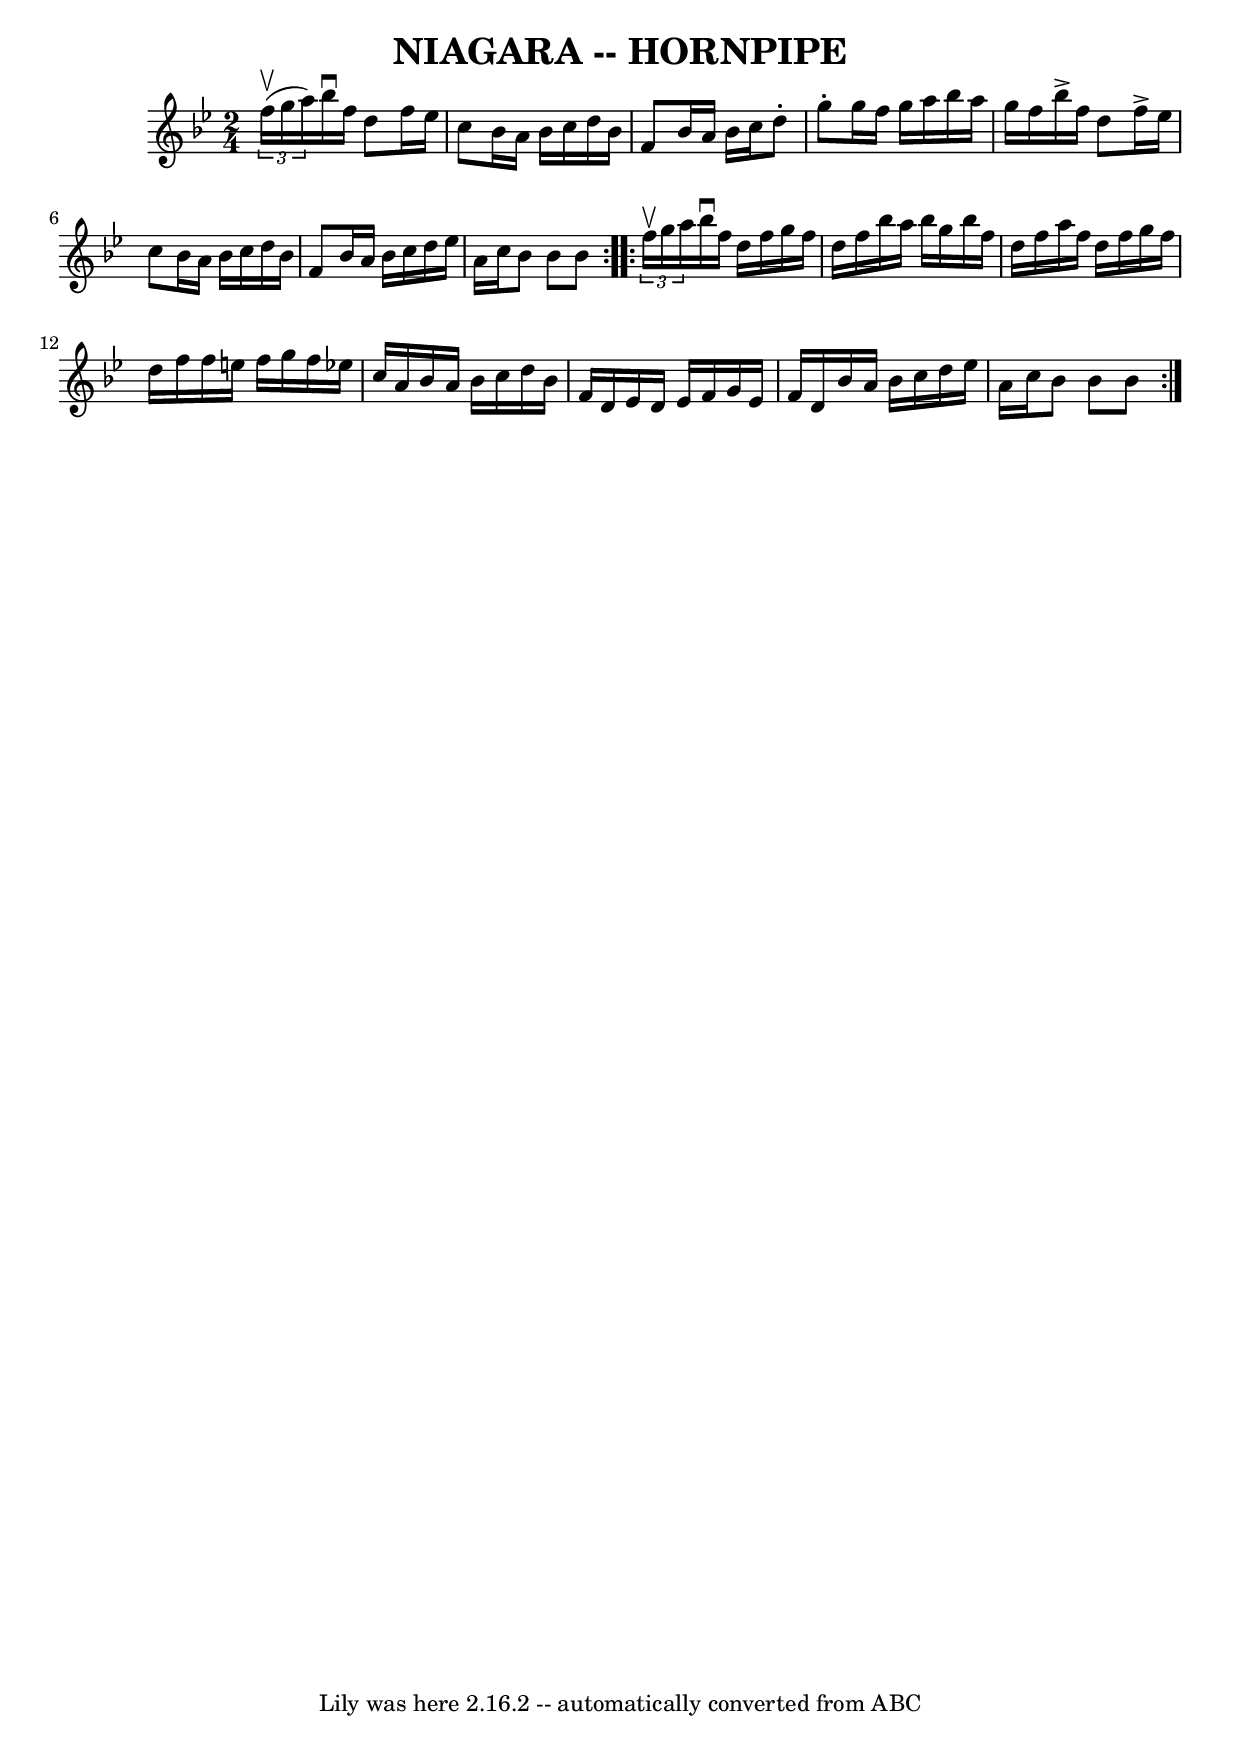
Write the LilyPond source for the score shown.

\version "2.16.2"
\include "Mammoth.ily"
\header {
  %% book = "Cole's 1000 Fiddle Tunes"
  crossRefNumber = "1"
  footnotes = "\\\\\\\\NIAGARA HORNPIPE -- First couple down the outside, back and cross over;\\\\First lady balance with 2d gent, (Same time first gent. balance with 2d lady.)\\\\First couple swing to place, ladies' chain. Right and left 4."
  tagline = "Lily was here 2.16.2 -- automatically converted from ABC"
  title = "NIAGARA -- HORNPIPE"

}
voicedefault =  {



  \repeat volta 2 {

    \time 2/4 
    \key bes \major   \times 2/3 { f''16 (^\upbow g''16 a''16) 

				 }       |
    bes''16^\downbow f''16 d''8 f''16 ees''16    
    c''8    |
    bes'16 a'16 bes'16 c''16 d''16 bes'16 f'8  
    |
    bes'16 a'16 bes'16 c''16 d''8 -. g''8 -.   |
    
    g''16 f''16 g''16 a''16 bes''16 a''16 g''16 f''16    
    |
    |
    bes''16^\accent f''16 d''8 f''16^\accent   
    ees''16 c''8    |
    bes'16 a'16 bes'16 c''16 d''16    
    bes'16 f'8    |
    bes'16 a'16 bes'16 c''16 d''16    
    ees''16 a'16 c''16    |
    bes'8 bes'8 bes'8    
  }     

  \repeat volta 2 {
    \times 2/3 { f''16^\upbow g''16 a''16) 
	       }       
    |
    bes''16^\downbow f''16 d''16 f''16 g''16 f''16    
    d''16 f''16    |
    bes''16 a''16 bes''16 g''16 bes''16    
    f''16 d''16 f''16    |
    a''16 f''16 d''16 f''16 g''16 
    f''16 d''16 f''16    |
    f''16 e''16 f''16 g''16    
    f''16 ees''!16 c''16 a'16    |
    |
    bes'16 a'16    
    bes'16 c''16 d''16 bes'16 f'16 d'16    |
    ees'16 d'16 
    ees'16 f'16 g'16 ees'16 f'16 d'16    |
    bes'16    
    a'16 bes'16 c''16 d''16 ees''16 a'16 c''16    |
    
    bes'8 bes'8 bes'8    
  }   

}

\score{
  <<

    \context Staff="default"
    {
      \voicedefault 
      
    }

  >>
  \layout {
    
  }
  \midi {
  }

}
